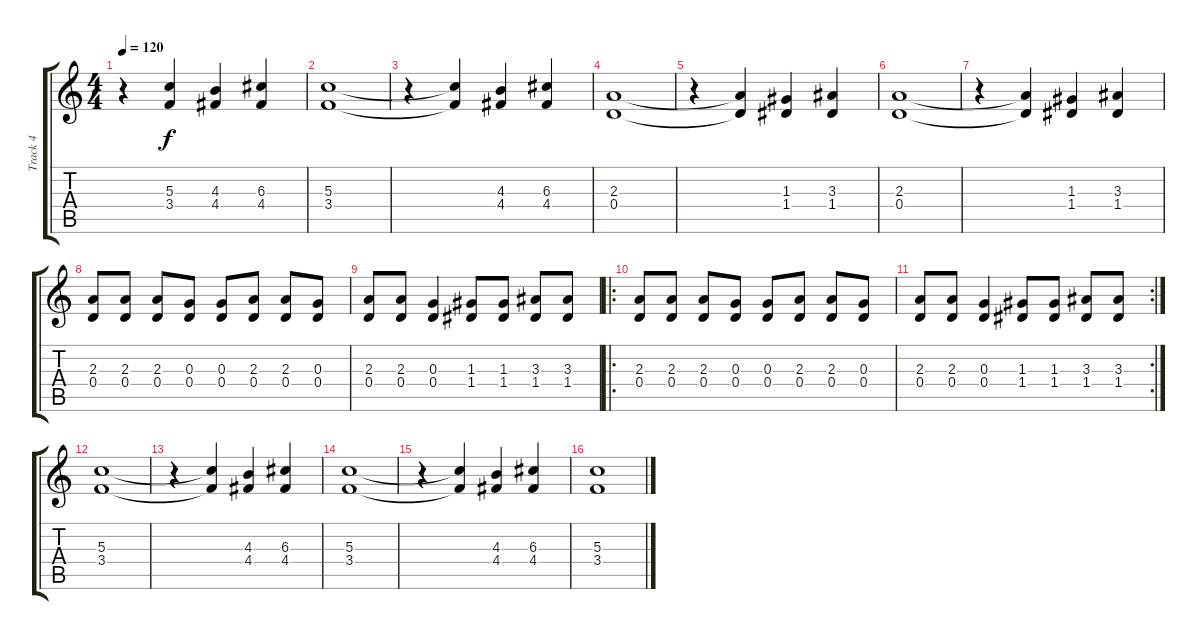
\track ("Track 4" "Track 4") {instrument distortionguitar}
\staff {score tabs}
\tuning (E4 B3 G3 D3 A2 E2) {hide}
\ts (4 4)
\tempo 120
\clef g2
\ks c
r.4{dy f} (5.3{t} 3.4{t}).4 (4.3 4.4).4 (6.3 4.4).4 |
(5.3 3.4).1 |
r.4 (5.3{t} 3.4{t}).4 (4.3 4.4).4 (6.3 4.4).4 |
(2.3 0.4).1 |
r.4 (2.3{t} 0.4{t}).4 (1.3 1.4).4 (3.3 1.4).4 |
(2.3 0.4).1 |
r.4 (2.3{t} 0.4{t}).4 (1.3 1.4).4 (3.3 1.4).4 |
(2.3 0.4).8 (2.3 0.4).8 (2.3 0.4).8 (0.3 0.4).8 (0.3 0.4).8 (2.3 0.4).8 (2.3 0.4).8 (0.3 0.4).8 |
(2.3 0.4).8 (2.3 0.4).8 (0.3 0.4).4 (1.3 1.4).8 (1.3 1.4).8 (3.3 1.4).8 (3.3 1.4).8 |
\ro
(2.3 0.4).8 (2.3 0.4).8 (2.3 0.4).8 (0.3 0.4).8 (0.3 0.4).8 (2.3 0.4).8 (2.3 0.4).8 (0.3 0.4).8 |
\rc 2
(2.3 0.4).8 (2.3 0.4).8 (0.3 0.4).4 (1.3 1.4).8 (1.3 1.4).8 (3.3 1.4).8 (3.3 1.4).8 |
(5.3 3.4).1 |
r.4 (5.3{t} 3.4{t}).4 (4.3 4.4).4 (6.3 4.4).4 |
(5.3 3.4).1 |
r.4 (5.3{t} 3.4{t}).4 (4.3 4.4).4 (6.3 4.4).4 |
(5.3 3.4).1
